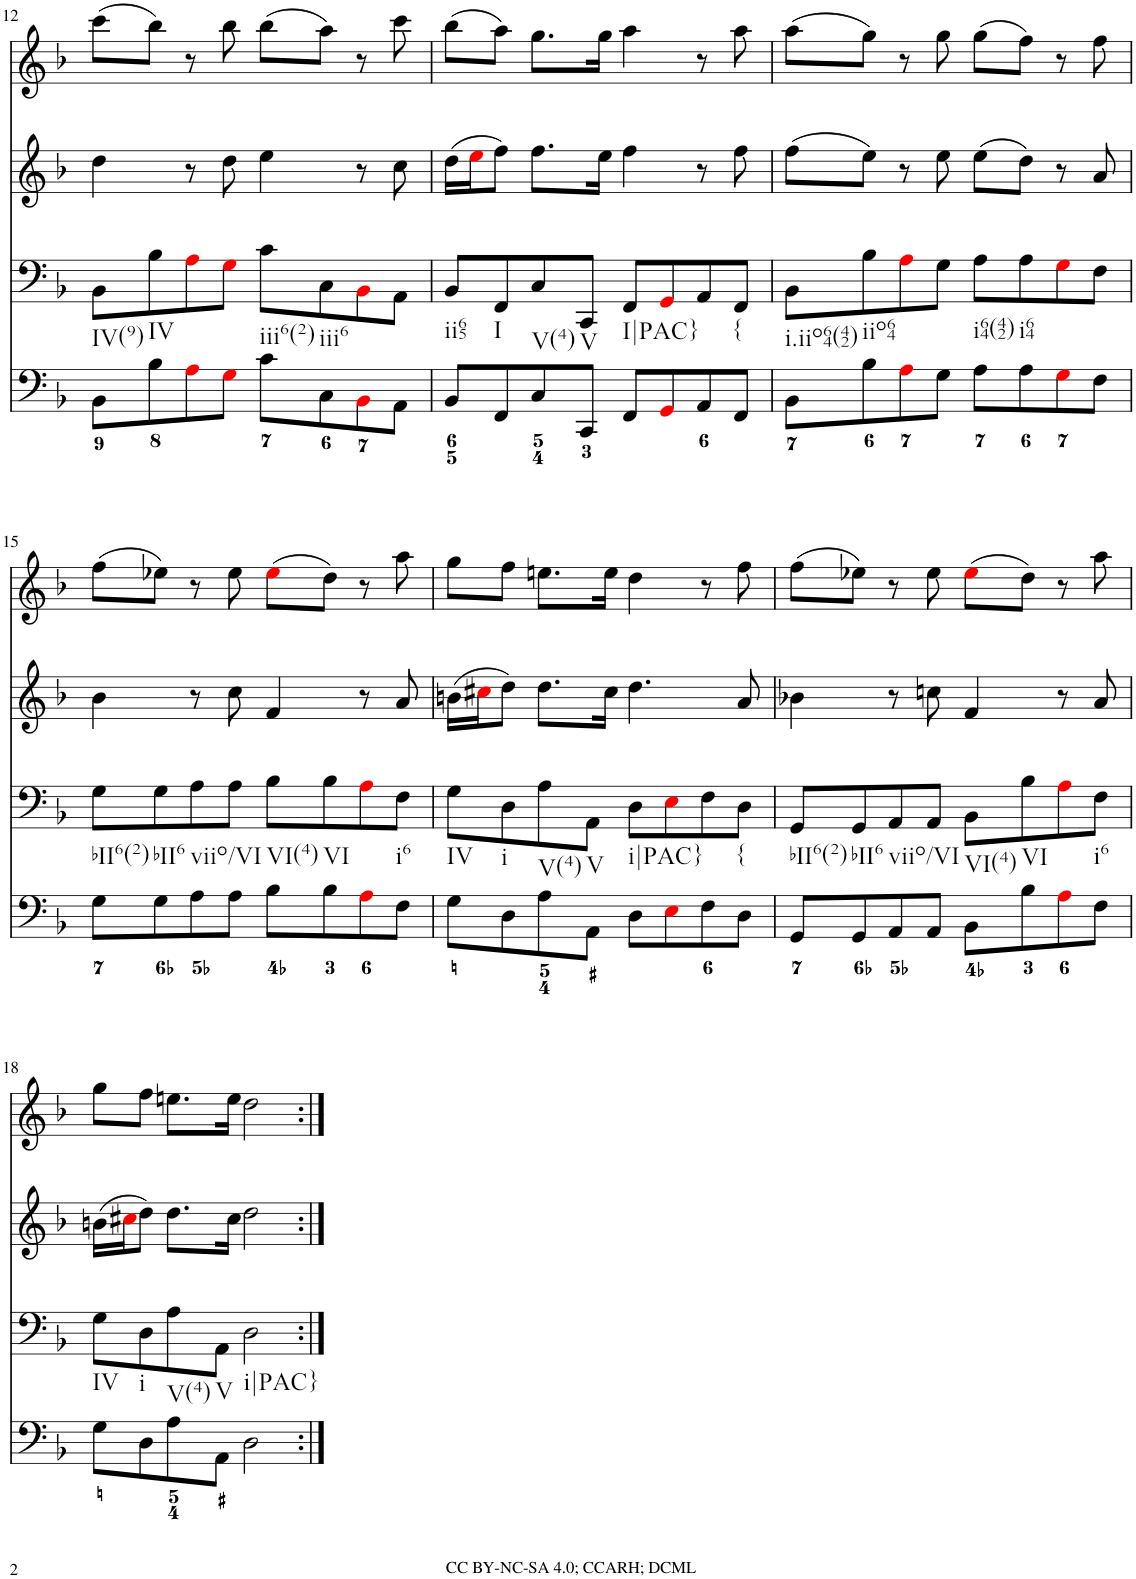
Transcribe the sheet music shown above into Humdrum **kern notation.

**kern	**kern	**kern	**kern
*part4	*part3	*part2	*part1
*staff4	*staff3	*staff2	*staff1
*I"violn	*I"violn	*I"cello	*I"organ
!!LO:PB:g=z
*clefF4	*clefF4	*clefG2	*clefG2
*k[b-]	*k[b-]	*k[b-]	*k[b-]
*d:	*d:	*d:	*d:
*M4/4	*M4/4	*M4/4	*M4/4
*met(c)	*met(c)	*met(c)	*met(c)
=12	=12	=12	=12
!	!LO:TX:b:t=IV(9)	!	!
8BB-\L	8BB-\L	4dd\	(8ccc\L
!	!LO:TX:b:t=IV	!	!
8B-\	8B-\	.	8bb-\J)
8Ai\	8Ai\	8r	8r
8Gi\J	8Gi\J	8dd\	8bb-\
!	!LO:TX:b:t=iii6(2)	!	!
8c\L	8c\L	4ee\	(8bb-\L
!	!LO:TX:b:t=iii6	!	!
8C\	8C\	.	8aa\J)
8BB-i\	8BB-i\	8r	8r
8AA\J	8AA\J	8cc\	8ccc\
=13	=13	=13	=13
!	!LO:TX:b:t=ii65	!	!
8BB-/L	8BB-/L	(16dd\LL	(8bb-\L
.	.	16eei\J	.
!	!LO:TX:b:t=I	!	!
8FF/	8FF/	8ff\J)	8aa\J)
!	!LO:TX:b:t=V(4)	!	!
8C/	8C/	8.ff\L	8.gg\L
!	!LO:TX:b:t=V	!	!
8CC/J	8CC/J	.	.
.	.	16ee\Jk	16gg\Jk
!	!LO:TX:b:t=I|PAC}	!	!
8FF/L	8FF/L	4ff\	4aa\
8GGi/	8GGi/	.	.
8AA/	8AA/	8r	8r
!	!LO:TX:b:t={	!	!
8FF/J	8FF/J	8ff\	8aa\
=14	=14	=14	=14
!	!LO:TX:b:t=i.iio64(42)	!	!
8BB-\L	8BB-\L	(8ff\L	(8aa\L
!	!LO:TX:b:t=iio64	!	!
8B-\	8B-\	8ee\J)	8gg\J)
8Ai\	8Ai\	8r	8r
8G\J	8G\J	8ee\	8gg\
!	!LO:TX:b:t=i64(42)	!	!
8A\L	8A\L	(8ee\L	(8gg\L
!	!LO:TX:b:t=i64	!	!
8A\	8A\	8dd\J)	8ff\J)
8Gi\	8Gi\	8r	8r
8F\J	8F\J	8a/	8ff\
!!LO:LB:g=z
=15	=15	=15	=15
!	!LO:TX:b:t=bII6(2)	!	!
8G\L	8G\L	4b-\	(8ff\L
!	!LO:TX:b:t=bII6	!	!
8G\	8G\	.	8ee-X\J)
!	!LO:TX:b:t=viio/VI	!	!
8A\	8A\	8r	8r
8A\J	8A\J	8cc\	8ee-\
!	!LO:TX:b:t=VI(4)	!	!
8B-\L	8B-\L	4f/	(8ee-i\L
!	!LO:TX:b:t=VI	!	!
8B-\	8B-\	.	8dd\J)
8Ai\	8Ai\	8r	8r
!	!LO:TX:b:t=i6	!	!
8F\J	8F\J	8a/	8aa\
=16	=16	=16	=16
!	!LO:TX:b:t=IV	!	!
8G\L	8G\L	(16bn\LL	8gg\L
.	.	16cc#Xi\J	.
!	!LO:TX:b:t=i	!	!
8D\	8D\	8dd\J)	8ff\J
!	!LO:TX:b:t=V(4)	!	!
8A\	8A\	8.dd\L	8.een\L
!	!LO:TX:b:t=V	!	!
8AA\J	8AA\J	.	.
.	.	16cc#\Jk	16ee\Jk
!	!LO:TX:b:t=i|PAC}	!	!
8D\L	8D\L	4.dd\	4dd\
8Ei\	8Ei\	.	.
8F\	8F\	.	8r
!	!LO:TX:b:t={	!	!
8D\J	8D\J	8a/	8ff\
=17	=17	=17	=17
!	!LO:TX:b:t=bII6(2)	!	!
8GG/L	8GG/L	4b-X\	(8ff\L
!	!LO:TX:b:t=bII6	!	!
8GG/	8GG/	.	8ee-X\J)
!	!LO:TX:b:t=viio/VI	!	!
8AA/	8AA/	8r	8r
8AA/J	8AA/J	8ccn\	8ee-\
!	!LO:TX:b:t=VI(4)	!	!
8BB-\L	8BB-\L	4f/	(8ee-i\L
!	!LO:TX:b:t=VI	!	!
8B-\	8B-\	.	8dd\J)
8Ai\	8Ai\	8r	8r
!	!LO:TX:b:t=i6	!	!
8F\J	8F\J	8a/	8aa\
!!LO:LB:g=z
=18	=18	=18	=18
!	!LO:TX:b:t=IV	!	!
8G\L	8G\L	(16bn\LL	8gg\L
.	.	16cc#Xi\J	.
!	!LO:TX:b:t=i	!	!
8D\	8D\	8dd\J)	8ff\J
!	!LO:TX:b:t=V(4)	!	!
8A\	8A\	8.dd\L	8.een\L
!	!LO:TX:b:t=V	!	!
8AA\J	8AA\J	.	.
.	.	16cc#\Jk	16ee\Jk
!	!LO:TX:b:t=i|PAC}	!	!
2D\	2D\	2dd\	2dd\
=:|!	=:|!	=:|!	=:|!
*-	*-	*-	*-
